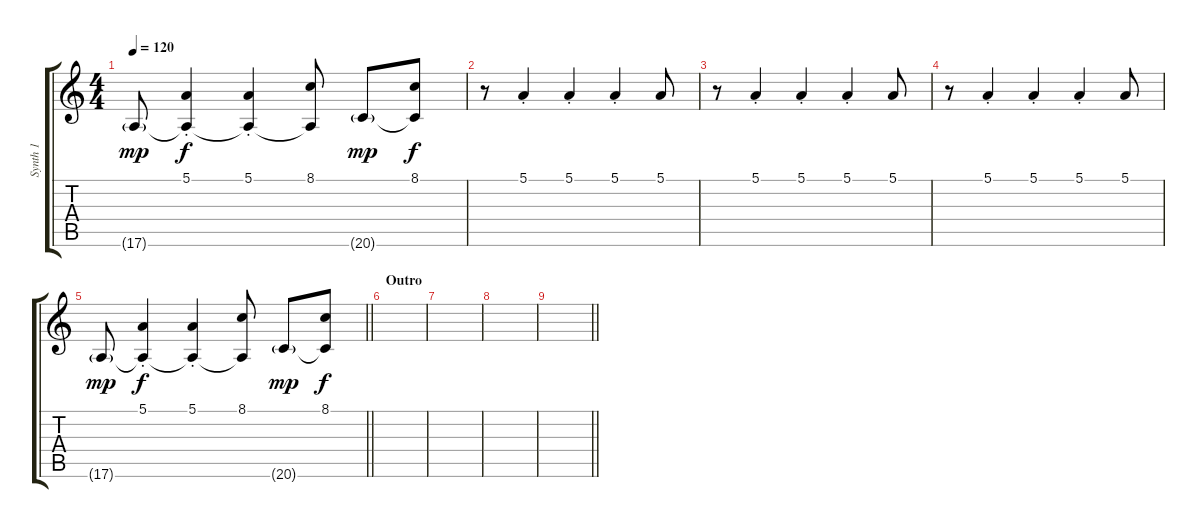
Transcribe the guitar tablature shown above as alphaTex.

\track ("Synth 1" "Synth 1") {instrument frenchhorn}
\staff {score tabs}
\tuning (E4 B3 G3 D3 A2 E2) {hide}
\ts (4 4)
\tempo 120
\clef g2
\ks c
17.6{g}.8{dy mp} (5.1{st} 17.6{t}).4{dy f} (5.1{st} 17.6{t}).4 (8.1 17.6{t}).8 20.6{g}.8{dy mp} (8.1 20.6{t}).8{dy f} |
r.8 5.1{st}.4 5.1{st}.4 5.1{st}.4 5.1.8 |
r.8 5.1{st}.4 5.1{st}.4 5.1{st}.4 5.1.8 |
r.8 5.1{st}.4 5.1{st}.4 5.1{st}.4 5.1.8 |
\barLineRight lightlight
17.6{g}.8{dy mp} (5.1{st} 17.6{t}).4{dy f} (5.1{st} 17.6{t}).4 (8.1 17.6{t}).8 20.6{g}.8{dy mp} (8.1 20.6{t}).8{dy f} |
\section ("" "Outro")
|
|
|
\barLineRight lightlight
